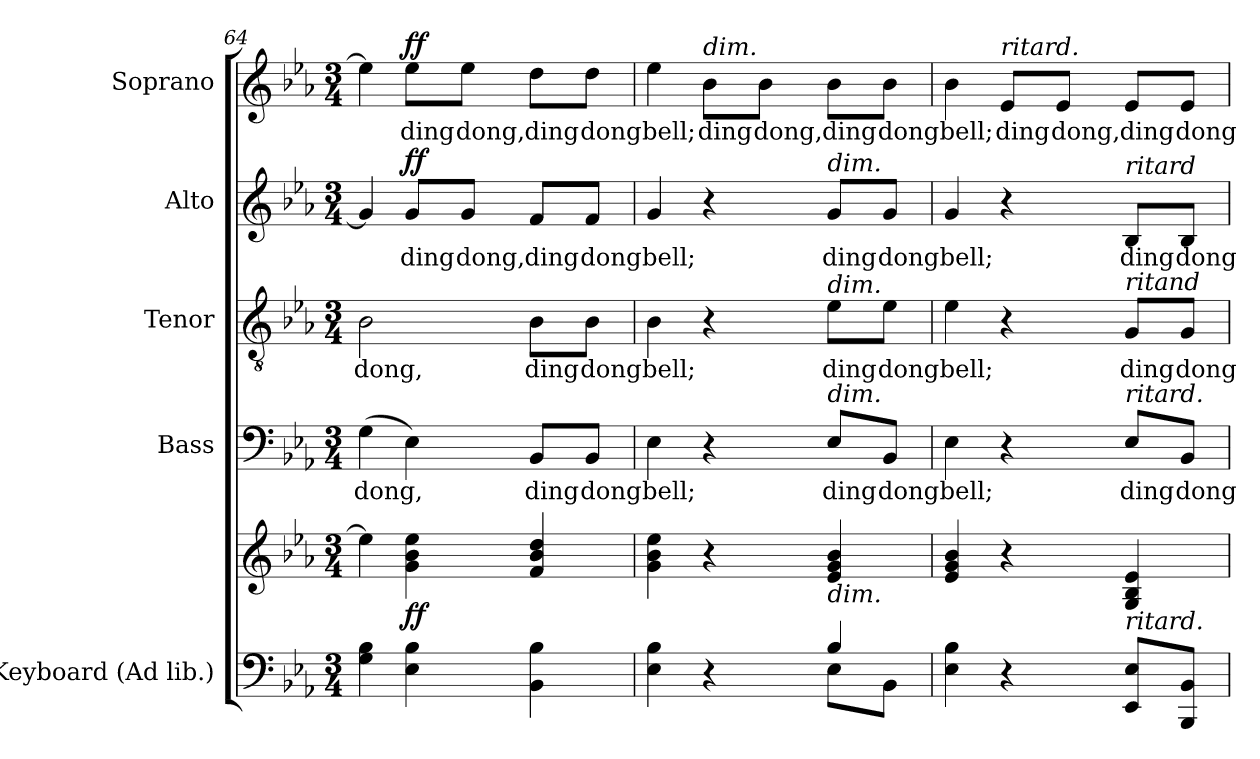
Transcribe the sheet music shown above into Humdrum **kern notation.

**kern	**kern	**dynam	**kern	**text	**kern	**text	**kern	**text	**dynam	**kern	**text	**dynam
*part5	*part5	*part5	*part4	*part4	*part3	*part3	*part2	*part2	*part2	*part1	*part1	*part1
*staff6	*staff5	*staff5/6	*staff4	*staff4	*staff3	*staff3	*staff2	*staff2	*staff2	*staff1	*staff1	*staff1
*I"Keyboard (Ad lib.)	*	*	*I"Bass	*	*I"Tenor	*	*I"Alto	*	*	*I"Soprano	*	*
*I'Kbd.	*	*	*I'B.	*	*I'T.	*	*I'A.	*	*	*I'S.	*	*
!!LO:LB:g=z
*clefF4	*clefG2	*	*clefF4	*	*clefGv2	*	*clefG2	*	*	*clefG2	*	*
*	*	*	*	*	*ITrd7c12	*	*	*	*	*	*	*
*k[b-e-a-]	*k[b-e-a-]	*	*k[b-e-a-]	*	*k[b-e-a-]	*	*k[b-e-a-]	*	*	*k[b-e-a-]	*	*
*E-:	*E-:	*	*E-:	*	*E-:	*	*E-:	*	*	*E-:	*	*
*M3/4	*M3/4	*	*M3/4	*	*M3/4	*	*M3/4	*	*	*M3/4	*	*
=64	=64	=64	=64	=64	=64	=64	=64	=64	=64	=64	=64	=64
!	!	!	!	!LO:LY:b:color=#000000	!	!	!	!	!	!	!	!
!	!	!	!	!	!	!LO:LY:b:color=#000000	!	!	!	!	!	!
4Gi\ 4B-i	4ee-i\]	.	(4Gi\	dong,	2BB-i\	dong,	4gi/]	.	.	4ee-i\]	.	.
!	!	!	!	!	!	!	!	!LO:LY:b:color=#000000	!	!	!	!
!	!	!	!	!	!	!	!	!	!	!	!LO:LY:b:color=#000000	!
4E-i\ 4B-i	4gi\ 4b-i 4ee-i	ff	4E-i\)	.	.	.	8gi/L	ding	ff	8ee-i\L	ding	ff
!	!	!	!	!	!	!	!	!LO:LY:b:color=#000000	!	!	!	!
!	!	!	!	!	!	!	!	!	!	!	!LO:LY:b:color=#000000	!
.	.	.	.	.	.	.	8gi/J	dong,	.	8ee-i\J	dong,	.
!	!	!	!	!LO:LY:b:color=#000000	!	!	!	!	!	!	!	!
!	!	!	!	!	!	!LO:LY:b:color=#000000	!	!	!	!	!	!
!	!	!	!	!	!	!	!	!LO:LY:b:color=#000000	!	!	!	!
!	!	!	!	!	!	!	!	!	!	!	!LO:LY:b:color=#000000	!
4BB-i\ 4B-i	4fi/ 4b-i 4ddi	.	8BB-i/L	ding	8BB-i\L	ding	8fi/L	ding	.	8ddi\L	ding	.
!	!	!	!	!LO:LY:b:color=#000000	!	!	!	!	!	!	!	!
!	!	!	!	!	!	!LO:LY:b:color=#000000	!	!	!	!	!	!
!	!	!	!	!	!	!	!	!LO:LY:b:color=#000000	!	!	!	!
!	!	!	!	!	!	!	!	!	!	!	!LO:LY:b:color=#000000	!
.	.	.	8BB-i/J	dong	8BB-i\J	dong	8fi/J	dong	.	8ddi\J	dong	.
=65	=65	=65	=65	=65	=65	=65	=65	=65	=65	=65	=65	=65
*^	*	*	*	*	*	*	*	*	*	*	*	*
!	!	!	!	!	!LO:LY:b:color=#000000	!	!	!	!	!	!	!	!
!	!	!	!	!	!	!	!LO:LY:b:color=#000000	!	!	!	!	!	!
!	!	!	!	!	!	!	!	!	!LO:LY:b:color=#000000	!	!	!	!
!	!	!	!	!	!	!	!	!	!	!	!	!LO:LY:b:color=#000000	!
2ryy	4E-i\ 4B-i	4gi\ 4b-i 4ee-i	.	4E-i\	bell;	4BB-i\	bell;	4gi/	bell;	.	4ee-i\	bell;	.
!	!	!	!	!	!	!	!	!	!	!	!LO:TX:a:i:t=dim.	!	!
!	!	!	!	!	!	!	!	!	!	!	!	!LO:LY:b:color=#000000	!
.	4r	4r	.	4r	.	4r	.	4r	.	.	8b-i\L	ding	.
!	!	!	!	!	!	!	!	!	!	!	!	!LO:LY:b:color=#000000	!
.	.	.	.	.	.	.	.	.	.	.	8b-i\J	dong,	.
!	!	!	!	!	!LO:LY:b:color=#000000	!	!	!	!	!	!	!	!
!	!	!	!	!	!	!	!LO:LY:b:color=#000000	!	!	!	!	!	!
!	!	!	!	!	!	!	!	!	!LO:LY:b:color=#000000	!	!	!	!
!	!	!	!	!	!	!	!	!LO:TX:a:i:t=dim.	!	!	!	!	!
!	!	!	!	!	!	!LO:TX:a:i:t=dim.	!	!	!	!	!	!	!
!	!	!	!	!LO:TX:a:i:t=dim.	!	!	!	!	!	!	!	!	!
!	!	!LO:TX:b:i:t=dim.	!	!	!	!	!	!	!	!	!	!	!
!	!	!	!	!	!	!	!	!	!	!	!	!LO:LY:b:color=#000000	!
4B-i/	8E-i\L	4e-i/ 4gi 4b-i	.	8E-i/L	ding	8E-i\L	ding	8gi/L	ding	.	8b-i\L	ding	.
!	!	!	!	!	!LO:LY:b:color=#000000	!	!	!	!	!	!	!	!
!	!	!	!	!	!	!	!LO:LY:b:color=#000000	!	!	!	!	!	!
!	!	!	!	!	!	!	!	!	!LO:LY:b:color=#000000	!	!	!	!
!	!	!	!	!	!	!	!	!	!	!	!	!LO:LY:b:color=#000000	!
.	8BB-i\J	.	.	8BB-i/J	dong	8E-i\J	dong	8gi/J	dong	.	8b-i\J	dong	.
*v	*v	*	*	*	*	*	*	*	*	*	*	*	*
=66	=66	=66	=66	=66	=66	=66	=66	=66	=66	=66	=66	=66
*^	*	*	*	*	*	*	*	*	*	*	*	*
!	!	!	!	!	!LO:LY:b:color=#000000	!	!	!	!	!	!	!	!
*v	*v	*	*	*	*	*	*	*	*	*	*	*	*
*^	*	*	*	*	*	*	*	*	*	*	*	*
!	!	!	!	!	!	!	!LO:LY:b:color=#000000	!	!	!	!	!	!
*v	*v	*	*	*	*	*	*	*	*	*	*	*	*
*^	*	*	*	*	*	*	*	*	*	*	*	*
!	!	!	!	!	!	!	!	!	!LO:LY:b:color=#000000	!	!	!	!
*v	*v	*	*	*	*	*	*	*	*	*	*	*	*
*^	*	*	*	*	*	*	*	*	*	*	*	*
!	!	!	!	!	!	!	!	!	!	!	!	!LO:LY:b:color=#000000	!
*v	*v	*	*	*	*	*	*	*	*	*	*	*	*
4E-i\ 4B-i	4e-i/ 4gi 4b-i	.	4E-i\	bell;	4E-i\	bell;	4gi/	bell;	.	4b-i\	bell;	.
!	!	!	!	!	!	!	!	!	!	!LO:TX:a:i:t=ritard.	!	!
!	!	!	!	!	!	!	!	!	!	!	!LO:LY:b:color=#000000	!
4r	4r	.	4r	.	4r	.	4r	.	.	8e-i/L	ding	.
!	!	!	!	!	!	!	!	!	!	!	!LO:LY:b:color=#000000	!
.	.	.	.	.	.	.	.	.	.	8e-i/J	dong,	.
!	!	!	!	!LO:LY:b:color=#000000	!	!	!	!	!	!	!	!
!	!	!	!	!	!	!LO:LY:b:color=#000000	!	!	!	!	!	!
!	!	!	!	!	!	!	!	!LO:LY:b:color=#000000	!	!	!	!
!	!	!	!	!	!	!	!LO:TX:a:i:t=ritard	!	!	!	!	!
!	!	!	!	!	!LO:TX:a:i:t=ritand	!	!	!	!	!	!	!
!	!	!	!LO:TX:a:i:t=ritard.	!	!	!	!	!	!	!	!	!
!	!LO:TX:b:i:t=ritard.	!	!	!	!	!	!	!	!	!	!	!
!	!	!	!	!	!	!	!	!	!	!	!LO:LY:b:color=#000000	!
8EE-i/ 8E-iL	4Gi/ 4B-i 4e-i	.	8E-i/L	ding	8GGi/L	ding	8B-i/L	ding	.	8e-i/L	ding	.
!	!	!	!	!LO:LY:b:color=#000000	!	!	!	!	!	!	!	!
!	!	!	!	!	!	!LO:LY:b:color=#000000	!	!	!	!	!	!
!	!	!	!	!	!	!	!	!LO:LY:b:color=#000000	!	!	!	!
!	!	!	!	!	!	!	!	!	!	!	!LO:LY:b:color=#000000	!
8BBB-i/ 8BB-iJ	.	.	8BB-i/J	dong	8GGi/J	dong	8B-i/J	dong	.	8e-i/J	dong	.
=	=	=	=	=	=	=	=	=	=	=	=	=
*-	*-	*-	*-	*-	*-	*-	*-	*-	*-	*-	*-	*-
